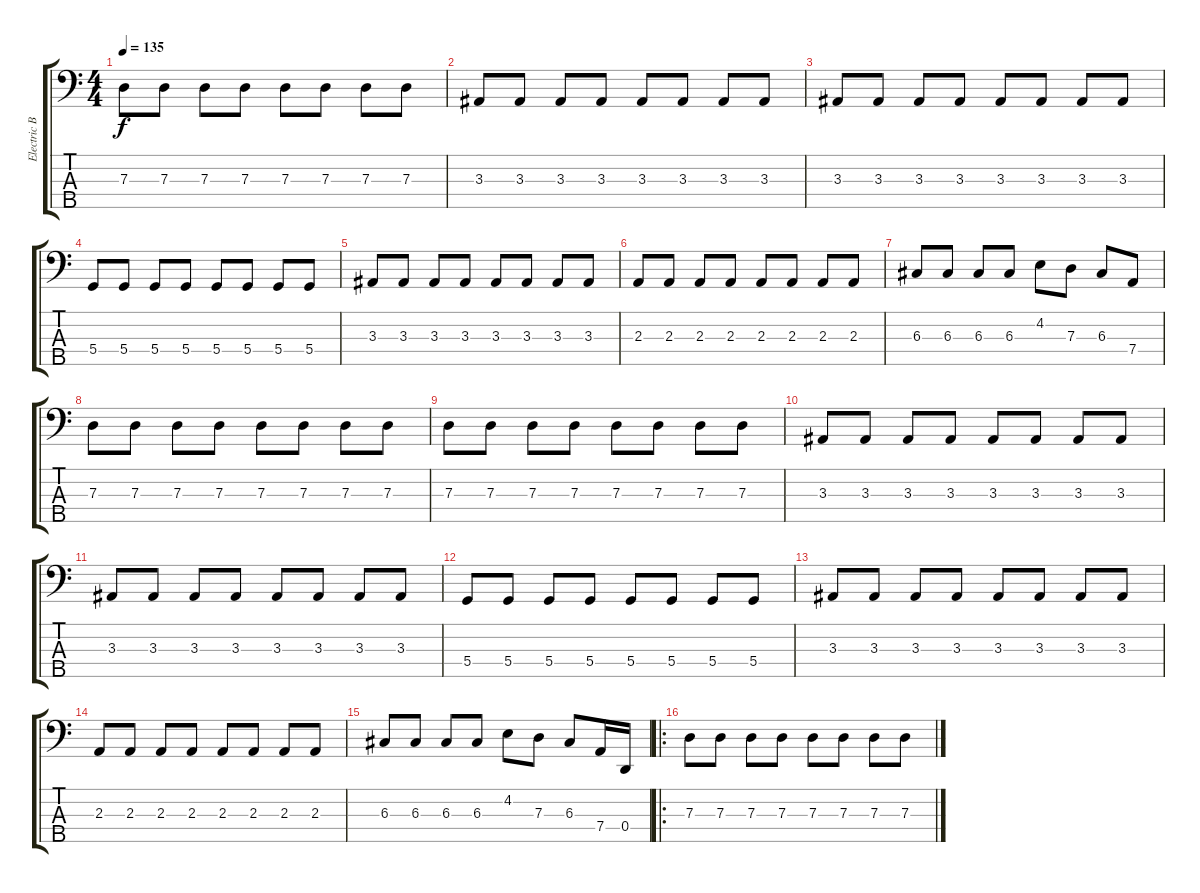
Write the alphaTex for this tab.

\track ("Electric Bass" "Electric B") {instrument electricbasspick}
\staff {score tabs}
\tuning (F2 C2 G1 D1 A0) {hide}
\ts (4 4)
\tempo 135
\clef f4
\ks c
7.3.8{dy f} 7.3.8 7.3.8 7.3.8 7.3.8 7.3.8 7.3.8 7.3.8 |
3.3.8 3.3.8 3.3.8 3.3.8 3.3.8 3.3.8 3.3.8 3.3.8 |
3.3.8 3.3.8 3.3.8 3.3.8 3.3.8 3.3.8 3.3.8 3.3.8 |
5.4.8 5.4.8 5.4.8 5.4.8 5.4.8 5.4.8 5.4.8 5.4.8 |
3.3.8 3.3.8 3.3.8 3.3.8 3.3.8 3.3.8 3.3.8 3.3.8 |
2.3.8 2.3.8 2.3.8 2.3.8 2.3.8 2.3.8 2.3.8 2.3.8 |
6.3.8 6.3.8 6.3.8 6.3.8 4.2.8 7.3.8 6.3.8 7.4.8 |
7.3.8 7.3.8 7.3.8 7.3.8 7.3.8 7.3.8 7.3.8 7.3.8 |
7.3.8 7.3.8 7.3.8 7.3.8 7.3.8 7.3.8 7.3.8 7.3.8 |
3.3.8 3.3.8 3.3.8 3.3.8 3.3.8 3.3.8 3.3.8 3.3.8 |
3.3.8 3.3.8 3.3.8 3.3.8 3.3.8 3.3.8 3.3.8 3.3.8 |
5.4.8 5.4.8 5.4.8 5.4.8 5.4.8 5.4.8 5.4.8 5.4.8 |
3.3.8 3.3.8 3.3.8 3.3.8 3.3.8 3.3.8 3.3.8 3.3.8 |
2.3.8 2.3.8 2.3.8 2.3.8 2.3.8 2.3.8 2.3.8 2.3.8 |
6.3.8 6.3.8 6.3.8 6.3.8 4.2.8 7.3.8 6.3.8 7.4.16 0.4.16 |
\ro
7.3.8 7.3.8 7.3.8 7.3.8 7.3.8 7.3.8 7.3.8 7.3.8
